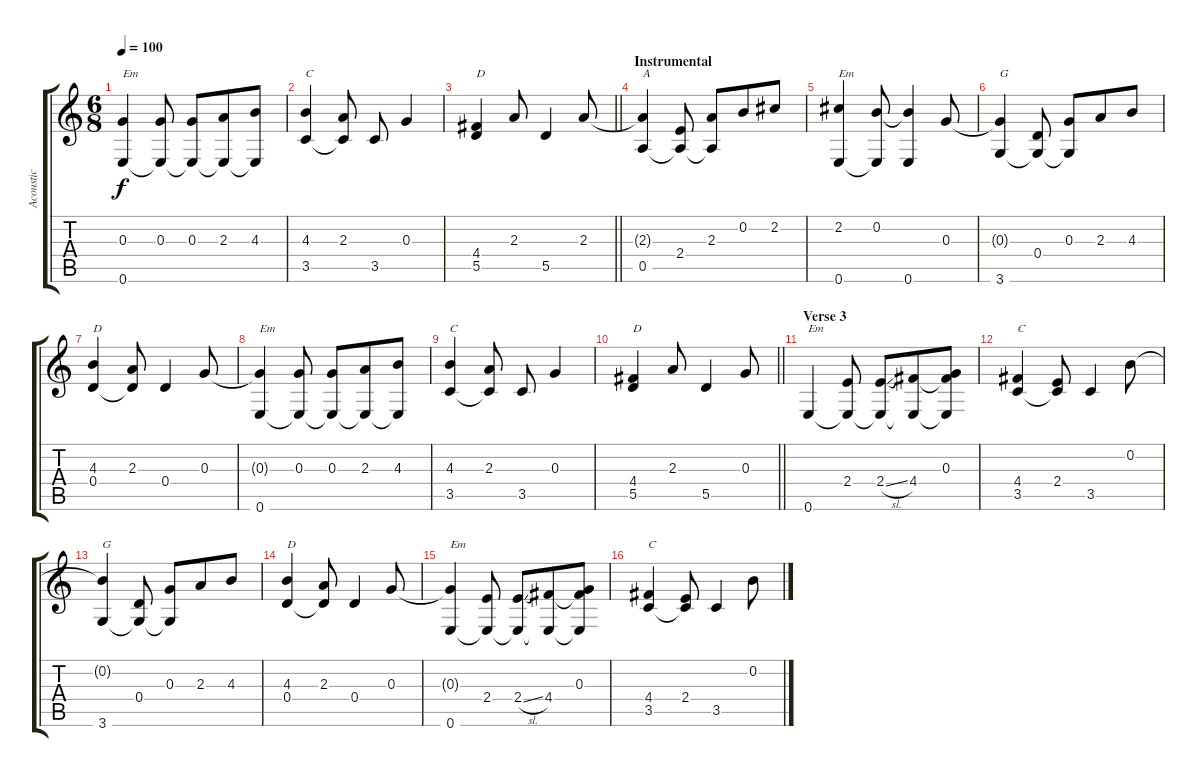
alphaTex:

\track ("Acoustic" "Acoustic") {solo instrument acousticguitarsteel}
\staff {score tabs}
\tuning (E4 B3 G3 D3 A2 E2) {hide}
\ts (6 8)
\tempo 100
\clef g2
\ks c
(0.3{t} 0.6).4{txt "Em" dy f} (0.3 0.6{t}).8 (0.3 0.6{t}).8 (2.3 0.6{t}).8 (4.3 0.6{t}).8 |
(4.3 3.5).4{txt "C"} (2.3 3.5{t}).8 3.5.8 0.3.4 |
\barLineRight lightlight
(4.4 5.5).4{txt "D"} 2.3.8 5.5.4 2.3.8 |
\section ("" "Instrumental")
(2.3{t} 0.5).4{txt "A"} (2.4 0.5{t}).8 (2.3 0.5{t}).8 0.2.8 2.2.8 |
(2.2 0.6).4{txt "Em"} (0.2 0.6{t}).8 (0.2{t} 0.6).4 0.3.8 |
(0.3{t} 3.6).4{txt "G"} (0.4 3.6{t}).8 (0.3 3.6{t}).8 2.3.8 4.3.8 |
(4.3 0.4).4{txt "D"} (2.3 0.4{t}).8 0.4.4 0.3.8 |
(0.3{t} 0.6).4{txt "Em"} (0.3 0.6{t}).8 (0.3 0.6{t}).8 (2.3 0.6{t}).8 (4.3 0.6{t}).8 |
(4.3 3.5).4{txt "C"} (2.3 3.5{t}).8 3.5.8 0.3.4 |
\barLineRight lightlight
(4.4 5.5).4{txt "D"} 2.3.8 5.5.4 0.3.8 |
\section ("" "Verse 3")
0.6.4{txt "Em"} (2.4 0.6{t}).8 (2.4{sl} 0.6{t}).8 (4.4 0.6{t}).8 (0.3 4.4{t} 0.6{t}).8 |
(4.4 3.5).4{txt "C"} (2.4 3.5{t}).8 3.5.4 0.2.8 |
(0.2{t} 3.6).4{txt "G"} (0.4 3.6{t}).8 (0.3 3.6{t}).8 2.3.8 4.3.8 |
(4.3 0.4).4{txt "D"} (2.3 0.4{t}).8 0.4.4 0.3.8 |
(0.3{t} 0.6).4{txt "Em"} (2.4 0.6{t}).8 (2.4{sl} 0.6{t}).8 (4.4 0.6{t}).8 (0.3 4.4{t} 0.6{t}).8 |
(4.4 3.5).4{txt "C"} (2.4 3.5{t}).8 3.5.4 0.2.8
